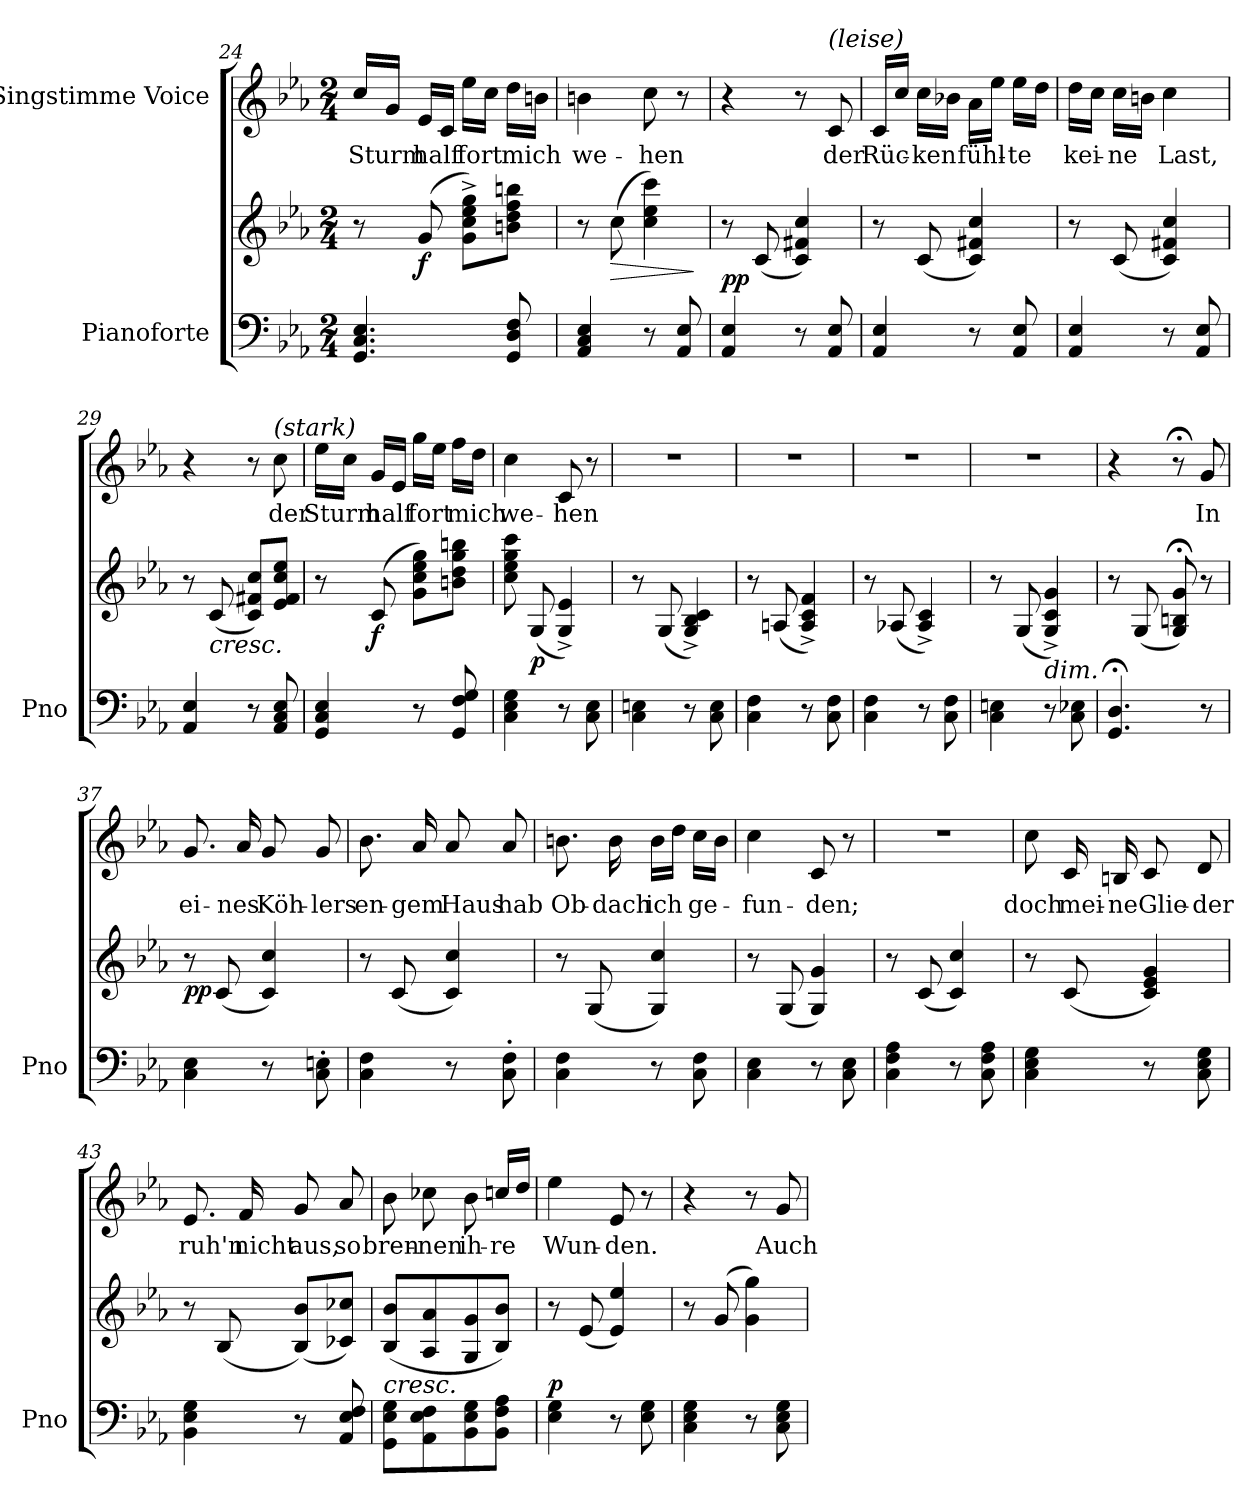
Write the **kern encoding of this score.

**kern	**kern	**dynam	**kern	**text
*part2	*part2	*part2	*part1	*part1
*staff3	*staff2	*staff2/3	*staff1	*staff1
*I"Pianoforte	*	*	*I"Singstimme Voice	*
*I'Pno	*	*	*	*
*clefF4	*clefG2	*	*clefG2	*
*k[b-e-a-]	*k[b-e-a-]	*	*k[b-e-a-]	*
*M2/4	*M2/4	*	*M2/4	*
=24	=24	=24	=24	=24
!	!	!	!	!LO:LY:b
4.GG/ 4.C/ 4.E-/	8r	.	16cc/LL	-Sturm
.	.	.	16g/JJ	.
!	!	!LO:DY:b	!	!LO:LY:b
.	(<8g/	f	16e-/LL	half
.	.	.	16c/JJ	.
!	!	!	!	!LO:LY:b
.	8g\^ 8cc\^ 8ee-\^ 8gg\^L)	.	16ee-\LL	-fort
.	.	.	16cc\JJ	.
!	!	!	!	!LO:LY:b
8GG/ 8D/ 8F/	8bn\ 8dd\ 8ff\ 8bbn\J	.	16dd\LL	mich
.	.	.	16bn\JJ	.
=25	=25	=25	=25	=25
!	!	!	!	!LO:LY:b
4AA-/ 4C/ 4E-/	8r	.	4bn\	we-
!	!	!LO:HP:b	!	!
.	(>8cc\	>	.	.
!	!	!	!	!LO:LY:b
8r	4cc\ 4ee-\ 4ccc\)	.	8cc\	-hen
8AA-/ 8E-/	.	.	8r	.
.	.	]	.	.
!!LO:LB:g=z
=26	=26	=26	=26	=26
!	!	!LO:DY:a=2	!	!
4AA-/ 4E-/	8r	pp	4r	.
.	(<8c/	.	.	.
8r	4c/ 4f#X/ 4cc/)	.	8r	.
!	!	!	!LO:TX:a:i:t=(leise)	!
!	!	!	!	!LO:LY:b
8AA-/ 8E-/	.	.	8c/	der
=27	=27	=27	=27	=27
!	!	!	!	!LO:LY:b
4AA-/ 4E-/	8r	.	16c/LL	Rüc-
.	.	.	16cc/JJ	.
!	!	!	!	!LO:LY:b
.	(<8c/	.	16cc\LL	-ken
.	.	.	16b-X\JJ	.
!	!	!	!	!LO:LY:b
8r	4c/ 4f#X/ 4cc/)	.	16a-\LL	fühl-
.	.	.	16ee-\JJ	.
!	!	!	!	!LO:LY:b
8AA-/ 8E-/	.	.	16ee-\LL	-te
.	.	.	16dd\JJ	.
=28	=28	=28	=28	=28
!	!	!	!	!LO:LY:b
4AA-/ 4E-/	8r	.	16dd\LL	kei-
.	.	.	16cc\JJ	.
!	!	!	!	!LO:LY:b
.	(<8c/	.	16cc\LL	-ne
.	.	.	16bn\JJ	.
!	!	!	!	!LO:LY:b
8r	4c/ 4f#X/ 4cc/)	.	4cc\	Last,
8AA-/ 8E-/	.	.	.	.
=29	=29	=29	=29	=29
4AA-/ 4E-/	8r	.	4r	.
!	!LO:TX:b:i:t=cresc.	!	!	!
.	(<8c/	.	.	.
8r	8c/ 8f#X/ 8cc/L)	.	8r	.
!	!	!	!LO:TX:a:i:t=(stark)	!
!	!	!	!	!LO:LY:b
8AA-/ 8C/ 8E-/	8e-/ 8f#/ 8cc/ 8ee-/J	.	8cc\	der
=30	=30	=30	=30	=30
!	!	!	!	!LO:LY:b
4GG/ 4C/ 4E-/	8r	.	16ee-\LL	-Sturm
.	.	.	16cc\JJ	.
!	!	!LO:DY:b	!	!LO:LY:b
.	(<8c/	f	16g/LL	half
.	.	.	16e-/JJ	.
!	!	!	!	!LO:LY:b
8r	8g\ 8cc\ 8ee-\ 8gg\L)	.	16gg\LL	-fort
.	.	.	16ee-\JJ	.
!	!	!	!	!LO:LY:b
8GG/ 8F/ 8G/	8bn\ 8dd\ 8gg\ 8bbn\J	.	16ff\LL	mich
.	.	.	16dd\JJ	.
=31	=31	=31	=31	=31
!	!	!	!	!LO:LY:b
4C\ 4E-\ 4G\	8cc\ 8ee-\ 8gg\ 8ccc\	.	4cc\	we-
!	!	!LO:DY:b	!	!
.	(<8G/	p	.	.
!	!	!	!	!LO:LY:b
8r	4G/^ 4e-/^)	.	8c/	-hen
8C\ 8E-\	.	.	8r	.
=32	=32	=32	=32	=32
4C\ 4En\	8r	.	2r	.
.	(<8G/	.	.	.
8r	4G/^ 4B-/^ 4c/^)	.	.	.
8C\ 8E\	.	.	.	.
!!LO:LB:g=z
=33	=33	=33	=33	=33
4C\ 4F\	8r	.	2r	.
.	(<8An/	.	.	.
8r	4A/^ 4c/^ 4f/^)	.	.	.
8C\ 8F\	.	.	.	.
=34	=34	=34	=34	=34
4C\ 4F\	8r	.	2r	.
.	(<8A-X/	.	.	.
8r	4A-/^ 4c/^)	.	.	.
8C\ 8F\	.	.	.	.
=35	=35	=35	=35	=35
4C\ 4En\	8r	.	2r	.
.	(<8G/	.	.	.
!	!LO:TX:b:i:t=dim.	!	!	!
8r	4G/^ 4c/^ 4g/^)	.	.	.
8C\ 8E-X\	.	.	.	.
=36	=36	=36	=36	=36
4.GG/;< 4.D/;<	8r	.	4r	.
.	(<8G/	.	.	.
.	8G/;< 8Bn/;< 8g/;<)	.	8r;<	.
!	!	!	!	!LO:LY:b
8r	8r	.	8g/	In
=37	=37	=37	=37	=37
!	!	!LO:DY:b	!	!LO:LY:b
4C\ 4E-\	8r	pp	8.g/	ei-
.	(<8c/	.	.	.
!	!	!	!	!LO:LY:b
.	.	.	16a-/	-nes
!	!	!	!	!LO:LY:b
8r	4c/ 4cc/)	.	8g/	Köh-
!	!	!	!	!LO:LY:b
8C\' 8En\'	.	.	8g/	-lers
=38	=38	=38	=38	=38
!	!	!	!	!LO:LY:b
4C\ 4F\	8r	.	8.b-\	en-
.	(<8c/	.	.	.
!	!	!	!	!LO:LY:b
.	.	.	16a-/	-gem
!	!	!	!	!LO:LY:b
8r	4c/ 4cc/)	.	8a-/	Haus
!	!	!	!	!LO:LY:b
8C\' 8F\'	.	.	8a-/	hab
=39	=39	=39	=39	=39
!	!	!	!	!LO:LY:b
4C\ 4F\	8r	.	8.bn\	Ob-
.	(<8G/	.	.	.
!	!	!	!	!LO:LY:b
.	.	.	16b\	-dach
!	!	!	!	!LO:LY:b
8r	4G/ 4cc/)	.	16b\LL	ich
.	.	.	16dd\JJ	.
!	!	!	!	!LO:LY:b
8C\ 8F\	.	.	16cc\LL	ge-
.	.	.	16b\JJ	.
!!LO:PB:g=z
=40	=40	=40	=40	=40
!	!	!	!	!LO:LY:b
4C\ 4E-\	8r	.	4cc\	-fun-
.	(<8G/	.	.	.
!	!	!	!	!LO:LY:b
8r	4G/ 4g/)	.	8c/	-den;
8C\ 8E-\	.	.	8r	.
=41	=41	=41	=41	=41
4C\ 4F\ 4A-\	8r	.	2r	.
.	(<8c/	.	.	.
8r	4c/ 4cc/)	.	.	.
8C\ 8F\ 8A-\	.	.	.	.
=42	=42	=42	=42	=42
!	!	!	!	!LO:LY:b
4C\ 4E-\ 4G\	8r	.	8cc\	doch
!	!	!	!	!LO:LY:b
.	(<8c/	.	16c/	mei-
!	!	!	!	!LO:LY:b
.	.	.	16Bn/	-ne
!	!	!	!	!LO:LY:b
8r	4c/ 4e-/ 4g/)	.	8c/	Glie-
!	!	!	!	!LO:LY:b
8C\ 8E-\ 8G\	.	.	8d/	-der
=43	=43	=43	=43	=43
!	!	!	!	!LO:LY:b
4BB-\ 4E-\ 4G\	8r	.	8.e-/	ruh'n
.	(<8B-/	.	.	.
!	!	!	!	!LO:LY:b
.	.	.	16f/	nicht
!	!	!	!	!LO:LY:b
8r	(<8B-/ 8b-/L)	.	8g/	aus,
!	!	!	!	!LO:LY:b
8AA-/ 8E-/ 8F/	8c-X/ 8cc-X/J)	.	8a-/	so
=44	=44	=44	=44	=44
!	!LO:TX:b:i:t=cresc.	!	!	!
!	!	!	!	!LO:LY:b
8GG\ 8E-\ 8G\L	(<8B-/ 8b-/L	.	8b-\	bren-
!	!	!	!	!LO:LY:b
8AA-\ 8E-\ 8F\	8A-/ 8a-/	.	8cc-X\	-nen
!	!	!	!	!LO:LY:b
8BB-\ 8E-\ 8G\	8G/ 8g/	.	8b-\	ih-
!	!	!	!	!LO:LY:b
8BB-\ 8F\ 8A-\J	8B-/ 8b-/J)	.	16ccn/LL	-re
.	.	.	16dd/JJ	.
=45	=45	=45	=45	=45
!	!	!LO:DY:a=2	!	!LO:LY:b
4E-\ 4G\	8r	p	4ee-\	Wun-
.	(<8e-/	.	.	.
!	!	!	!	!LO:LY:b
8r	4e-/ 4ee-/)	.	8e-/	-den.
8E-\ 8G\	.	.	8r	.
!!LO:LB:g=z
=46	=46	=46	=46	=46
4C\ 4E-\ 4G\	8r	.	4r	.
.	(<8g/	.	.	.
8r	4g\ 4gg\)	.	8r	.
!	!	!	!	!LO:LY:b
8C\ 8E-\ 8G\	.	.	8g/	Auch
=	=	=	=	=
*-	*-	*-	*-	*-
